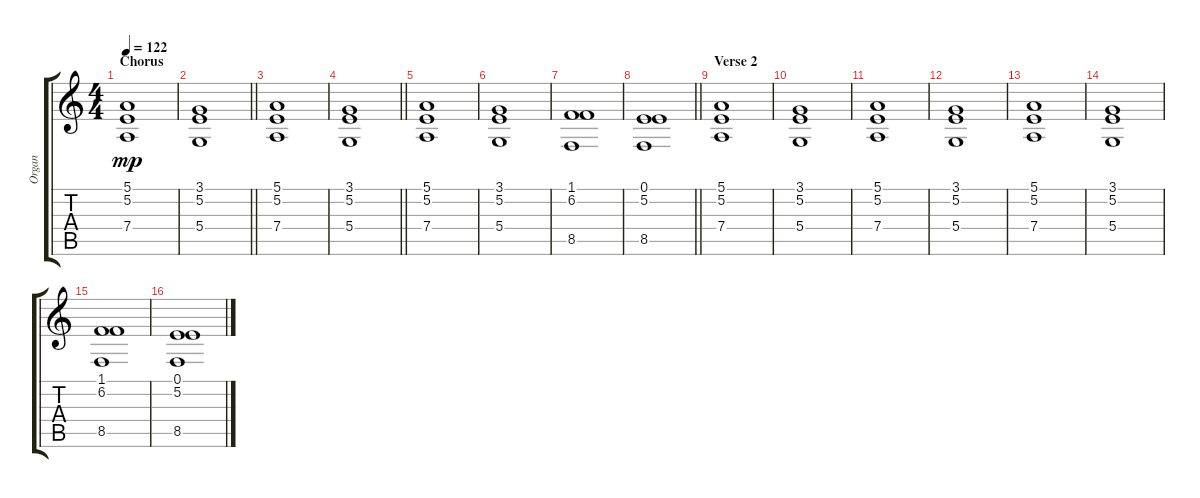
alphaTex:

\track ("Organ" "Organ") {instrument reedorgan}
\staff {score tabs}
\tuning (E4 B3 G3 D3 A2 E2) {hide}
\ts (4 4)
\section ("" "Chorus")
\tempo 122
\clef g2
\ks c
(5.1 5.2 7.4).1{dy mp} |
\barLineRight lightlight
(3.1 5.2 5.4).1 |
(5.1 5.2 7.4).1 |
\barLineRight lightlight
(3.1 5.2 5.4).1 |
(5.1 5.2 7.4).1 |
(3.1 5.2 5.4).1 |
(1.1 6.2 8.5).1 |
\barLineRight lightlight
(0.1 5.2 8.5).1 |
\section ("" "Verse 2")
(5.1 5.2 7.4).1 |
(3.1 5.2 5.4).1 |
(5.1 5.2 7.4).1 |
(3.1 5.2 5.4).1 |
(5.1 5.2 7.4).1 |
(3.1 5.2 5.4).1 |
(1.1 6.2 8.5).1 |
(0.1 5.2 8.5).1
